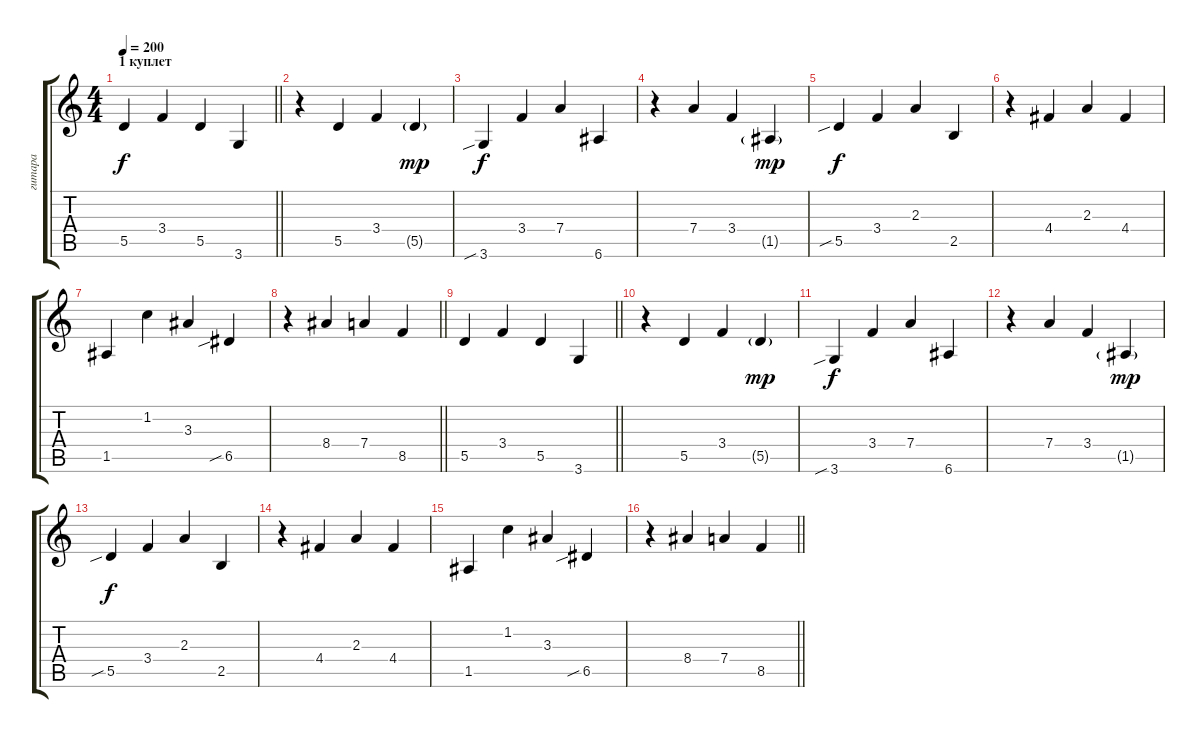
\track ("гитара" "гитара") {instrument acousticguitarsteel}
\staff {score tabs}
\tuning (E4 B3 G3 D3 A2 E2) {hide}
\ts (4 4)
\section ("" "1 куплет")
\tempo 200
\clef g2
\barLineRight lightlight
\ks c
5.5.4{dy f} 3.4.4 5.5.4 3.6.4 |
r.4 5.5.4 3.4.4 5.5{g}.4{dy mp} |
3.6{sib}.4{dy f} 3.4.4 7.4.4 6.6.4 |
r.4 7.4.4 3.4.4 1.5{g}.4{dy mp} |
5.5{sib}.4{dy f} 3.4.4 2.3.4 2.5.4 |
r.4 4.4.4 2.3.4 4.4.4 |
1.5.4 1.2.4 3.3.4 6.5{sib}.4 |
\barLineRight lightlight
r.4 8.4.4 7.4.4 8.5.4 |
\barLineRight lightlight
5.5.4 3.4.4 5.5.4 3.6.4 |
r.4 5.5.4 3.4.4 5.5{g}.4{dy mp} |
3.6{sib}.4{dy f} 3.4.4 7.4.4 6.6.4 |
r.4 7.4.4 3.4.4 1.5{g}.4{dy mp} |
5.5{sib}.4{dy f} 3.4.4 2.3.4 2.5.4 |
r.4 4.4.4 2.3.4 4.4.4 |
1.5.4 1.2.4 3.3.4 6.5{sib}.4 |
\barLineRight lightlight
r.4 8.4.4 7.4.4 8.5.4
